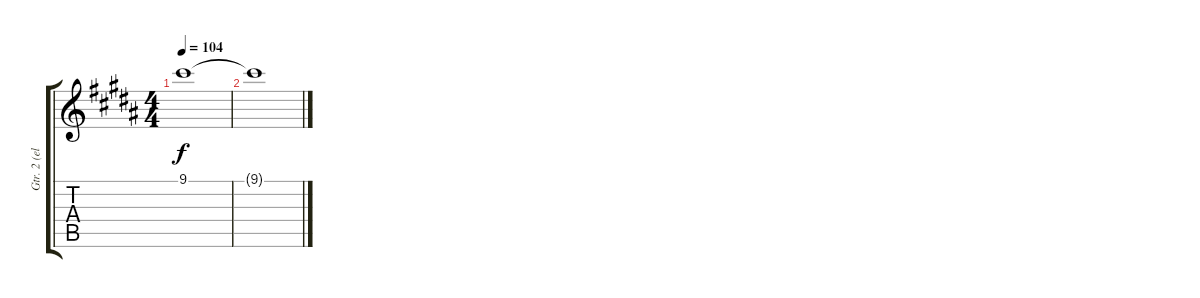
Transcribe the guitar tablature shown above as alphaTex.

\track ("Gtr. 2 (elec.)" "Gtr. 2 (el") {instrument distortionguitar}
\staff {score tabs}
\tuning (E4 B3 G3 D3 A2 E2) {hide}
\ts (4 4)
\tempo 104
\clef g2
\ks g#minor
9.1{t}.1{dy f} |
9.1{t}.1
